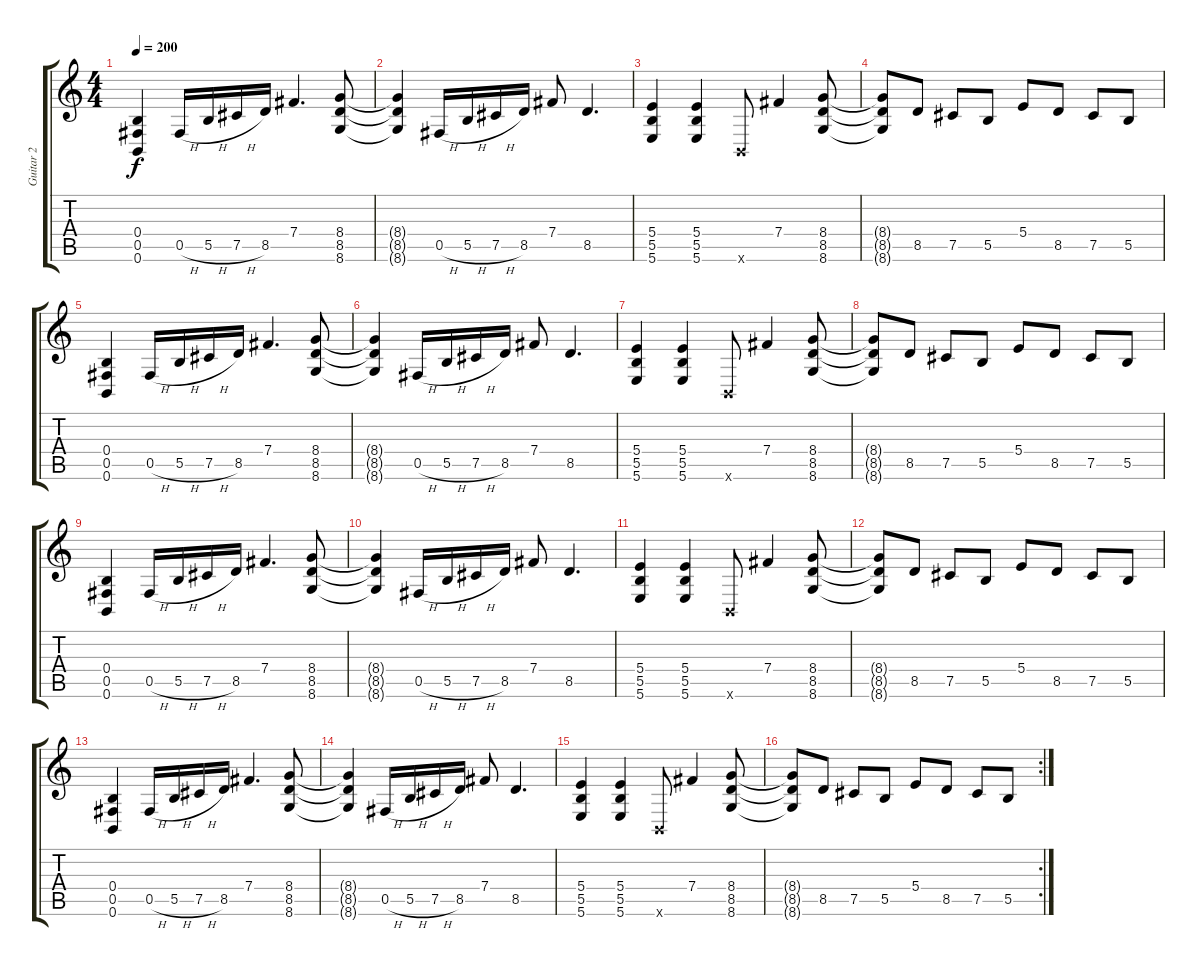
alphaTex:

\track ("Guitar 2" "Guitar 2") {instrument distortionguitar}
\staff {score tabs}
\tuning (Db4 Ab3 E3 B2 Gb2 B1) {hide}
\ts (4 4)
\tempo 200
\clef g2
\ks c
(0.4 0.5 0.6).4{dy f volume 16 balance 0} 0.5{h}.16 5.5{h}.16 7.5{h}.16 8.5.16 7.4.4{d} (8.4 8.5 8.6).8 |
(8.4{t} 8.5{t} 8.6{t}).4 0.5{h}.16 5.5{h}.16 7.5{h}.16 8.5.16 7.4.8 8.5.4{d} |
(5.4 5.5 5.6).4 (5.4 5.5 5.6).4 0.6{x}.8 7.4.4 (8.4 8.5 8.6).8 |
(8.4{t} 8.5{t} 8.6{t}).8 8.5.8 7.5.8 5.5.8 5.4.8 8.5.8 7.5.8 5.5.8 |
(0.4 0.5 0.6).4 0.5{h}.16 5.5{h}.16 7.5{h}.16 8.5.16 7.4.4{d} (8.4 8.5 8.6).8 |
(8.4{t} 8.5{t} 8.6{t}).4 0.5{h}.16 5.5{h}.16 7.5{h}.16 8.5.16 7.4.8 8.5.4{d} |
(5.4 5.5 5.6).4 (5.4 5.5 5.6).4 0.6{x}.8 7.4.4 (8.4 8.5 8.6).8 |
(8.4{t} 8.5{t} 8.6{t}).8 8.5.8 7.5.8 5.5.8 5.4.8 8.5.8 7.5.8 5.5.8 |
(0.4 0.5 0.6).4 0.5{h}.16 5.5{h}.16 7.5{h}.16 8.5.16 7.4.4{d} (8.4 8.5 8.6).8 |
(8.4{t} 8.5{t} 8.6{t}).4 0.5{h}.16 5.5{h}.16 7.5{h}.16 8.5.16 7.4.8 8.5.4{d} |
(5.4 5.5 5.6).4 (5.4 5.5 5.6).4 0.6{x}.8 7.4.4 (8.4 8.5 8.6).8 |
(8.4{t} 8.5{t} 8.6{t}).8 8.5.8 7.5.8 5.5.8 5.4.8 8.5.8 7.5.8 5.5.8 |
(0.4 0.5 0.6).4 0.5{h}.16 5.5{h}.16 7.5{h}.16 8.5.16 7.4.4{d} (8.4 8.5 8.6).8 |
(8.4{t} 8.5{t} 8.6{t}).4 0.5{h}.16 5.5{h}.16 7.5{h}.16 8.5.16 7.4.8 8.5.4{d} |
(5.4 5.5 5.6).4 (5.4 5.5 5.6).4 0.6{x}.8 7.4.4 (8.4 8.5 8.6).8 |
\rc 2
(8.4{t} 8.5{t} 8.6{t}).8 8.5.8 7.5.8 5.5.8 5.4.8 8.5.8 7.5.8 5.5.8
